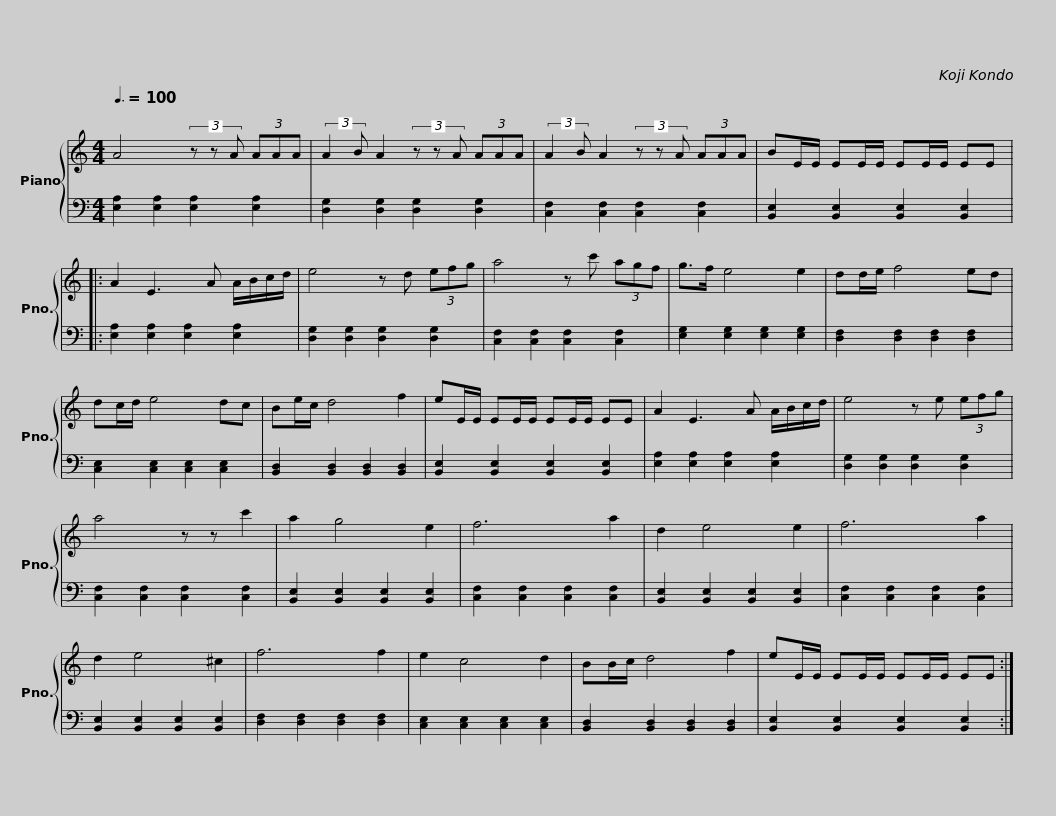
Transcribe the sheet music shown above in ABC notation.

X:1
%%score { 1 | 2 }
L:1/8
Q:3/8=100
M:4/4
I:linebreak $
K:C
V:1 treble
V:2 bass
V:1
 A4 (3z z A (3AAA | (3:2:2A2 B A2 (3z z A (3AAA | (3:2:2A2 B A2 (3z z A (3AAA | BE/E/ EE/E/ EE/E/ EE |:$ A2 E3 A A/B/c/d/ | %5
 e4 z d (3efg | a4 z c' (3agf | g>f e4 e2 | dd/e/ f4 ed | dc/d/ e4 dc |$ %10
 Be/c/ d4 f2 | eE/E/ EE/E/ EE/E/ EE | A2 E3 A A/B/c/d/ | e4 z e (3efg | a4 z z c'2 | %15
 a2 g4 e2 | f6 a2 |$ d2 e4 e2 | f6 a2 | d2 e4 ^c2 | %20
 f6 f2 | e2 c4 d2 | BB/c/ d4 f2 | eE/E/ EE/E/ EE/E/ EE :| %24
V:2
 [E,A,]2 [E,A,]2 [E,A,]2 [E,A,]2 | [D,G,]2 [D,G,]2 [D,G,]2 [D,G,]2 | [C,F,]2 [C,F,]2 [C,F,]2 [C,F,]2 | [B,,E,]2 [B,,E,]2 [B,,E,]2 [B,,E,]2 |:$ [E,A,]2 [E,A,]2 [E,A,]2 [E,A,]2 | %5
 [D,G,]2 [D,G,]2 [D,G,]2 [D,G,]2 | [C,F,]2 [C,F,]2 [C,F,]2 [C,F,]2 | [E,G,]2 [E,G,]2 [E,G,]2 [E,G,]2 | [D,F,]2 [D,F,]2 [D,F,]2 [D,F,]2 | [C,E,]2 [C,E,]2 [C,E,]2 [C,E,]2 |$ %10
 [B,,D,]2 [B,,D,]2 [B,,D,]2 [B,,D,]2 | [B,,E,]2 [B,,E,]2 [B,,E,]2 [B,,E,]2 | [E,A,]2 [E,A,]2 [E,A,]2 [E,A,]2 | [D,G,]2 [D,G,]2 [D,G,]2 [D,G,]2 | [C,F,]2 [C,F,]2 [C,F,]2 [C,F,]2 | %15
 [B,,E,]2 [B,,E,]2 [B,,E,]2 [B,,E,]2 | [C,F,]2 [C,F,]2 [C,F,]2 [C,F,]2 |$ [B,,E,]2 [B,,E,]2 [B,,E,]2 [B,,E,]2 | [C,F,]2 [C,F,]2 [C,F,]2 [C,F,]2 | [B,,E,]2 [B,,E,]2 [B,,E,]2 [B,,E,]2 | %20
 [D,F,]2 [D,F,]2 [D,F,]2 [D,F,]2 | [C,E,]2 [C,E,]2 [C,E,]2 [C,E,]2 | [B,,D,]2 [B,,D,]2 [B,,D,]2 [B,,D,]2 | [B,,E,]2 [B,,E,]2 [B,,E,]2 [B,,E,]2 :| %24
